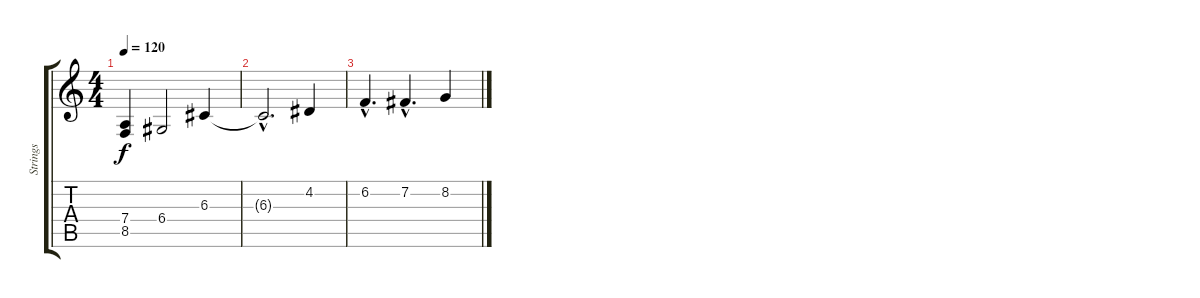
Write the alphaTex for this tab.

\track ("Strings " "Strings ") {instrument tremolostrings}
\staff {score tabs}
\tuning (E4 B3 G3 D3 A2 E2) {hide}
\ts (4 4)
\tempo 120
\clef g2
\ks c
(7.4 8.5).4{dy f instrument tremolostrings} 6.4.2 6.3.4 |
6.3{hac t}.2{d} 4.2.4 |
6.2{hac}.4{d} 7.2{hac}.4{d} 8.2.4
